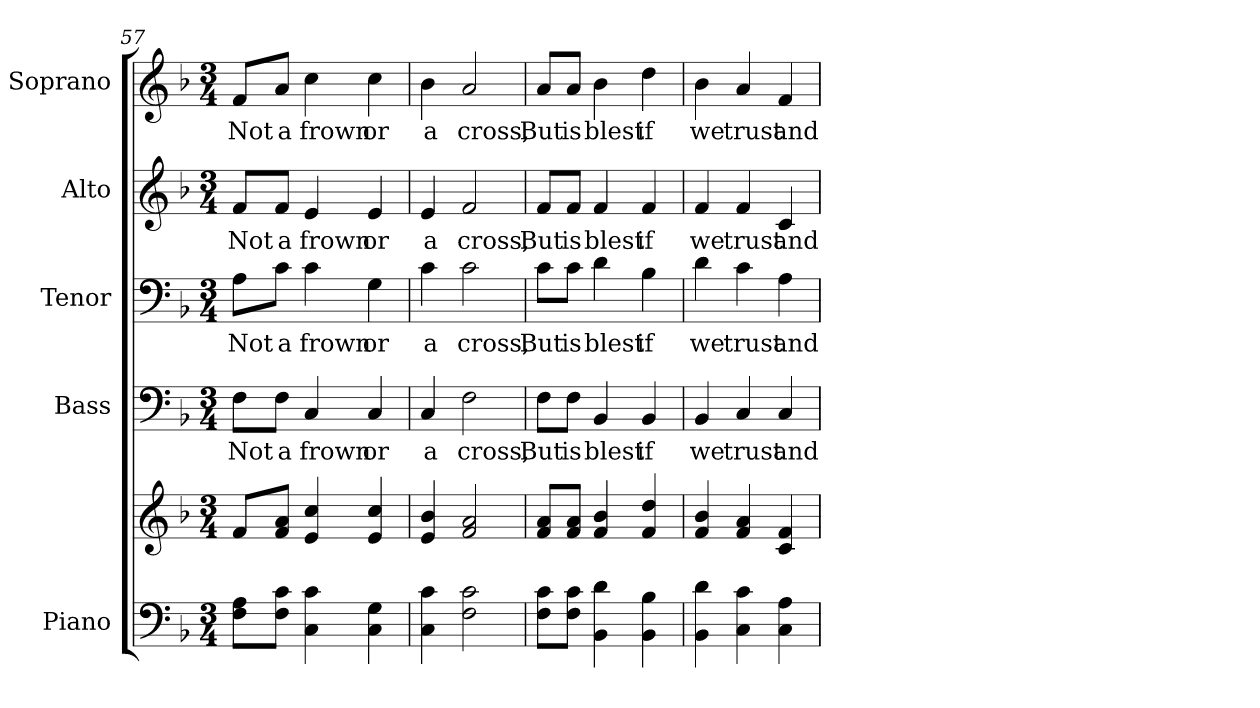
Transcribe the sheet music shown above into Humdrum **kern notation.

**kern	**kern	**kern	**text	**kern	**text	**kern	**text	**kern	**text
*part5	*part5	*part4	*part4	*part3	*part3	*part2	*part2	*part1	*part1
*staff6	*staff5	*staff4	*staff4	*staff3	*staff3	*staff2	*staff2	*staff1	*staff1
*I"Piano	*	*I"Bass	*	*I"Tenor	*	*I"Alto	*	*I"Soprano	*
*I'Pno.	*	*I'B.	*	*I'T.	*	*I'A.	*	*I'S.	*
!!LO:LB:g=z
*clefF4	*clefG2	*clefF4	*	*clefF4	*	*clefG2	*	*clefG2	*
*k[b-]	*k[b-]	*k[b-]	*	*k[b-]	*	*k[b-]	*	*k[b-]	*
*F:	*F:	*F:	*	*F:	*	*F:	*	*F:	*
*M3/4	*M3/4	*M3/4	*	*M3/4	*	*M3/4	*	*M3/4	*
=57	=57	=57	=57	=57	=57	=57	=57	=57	=57
!	!	!	!LO:LY:b:color=#000000	!	!	!	!	!	!
!	!	!	!	!	!LO:LY:b:color=#000000	!	!	!	!
!	!	!	!	!	!	!	!LO:LY:b:color=#000000	!	!
!	!	!	!	!	!	!	!	!	!LO:LY:b:color=#000000
8Fi\ 8AiL	8fi/L	8Fi\L	Not	8Ai\L	Not	8fi/L	Not	8fi/L	Not
!	!	!	!LO:LY:b:color=#000000	!	!	!	!	!	!
!	!	!	!	!	!LO:LY:b:color=#000000	!	!	!	!
!	!	!	!	!	!	!	!LO:LY:b:color=#000000	!	!
!	!	!	!	!	!	!	!	!	!LO:LY:b:color=#000000
8Fi\ 8ciJ	8fi/ 8aiJ	8Fi\J	a	8ci\J	a	8fi/J	a	8ai/J	a
!	!	!	!LO:LY:b:color=#000000	!	!	!	!	!	!
!	!	!	!	!	!LO:LY:b:color=#000000	!	!	!	!
!	!	!	!	!	!	!	!LO:LY:b:color=#000000	!	!
!	!	!	!	!	!	!	!	!	!LO:LY:b:color=#000000
4Ci\ 4ci	4ei/ 4cci	4Ci/	frown	4ci\	frown	4ei/	frown	4cci\	frown
!	!	!	!LO:LY:b:color=#000000	!	!	!	!	!	!
!	!	!	!	!	!LO:LY:b:color=#000000	!	!	!	!
!	!	!	!	!	!	!	!LO:LY:b:color=#000000	!	!
!	!	!	!	!	!	!	!	!	!LO:LY:b:color=#000000
4Ci\ 4Gi	4ei/ 4cci	4Ci/	or	4Gi\	or	4ei/	or	4cci\	or
=58	=58	=58	=58	=58	=58	=58	=58	=58	=58
!	!	!	!LO:LY:b:color=#000000	!	!	!	!	!	!
!	!	!	!	!	!LO:LY:b:color=#000000	!	!	!	!
!	!	!	!	!	!	!	!LO:LY:b:color=#000000	!	!
!	!	!	!	!	!	!	!	!	!LO:LY:b:color=#000000
4Ci\ 4ci	4ei/ 4b-i	4Ci/	a	4ci\	a	4ei/	a	4b-i\	a
!	!	!	!LO:LY:b:color=#000000	!	!	!	!	!	!
!	!	!	!	!	!LO:LY:b:color=#000000	!	!	!	!
!	!	!	!	!	!	!	!LO:LY:b:color=#000000	!	!
!	!	!	!	!	!	!	!	!	!LO:LY:b:color=#000000
2Fi\ 2ci	2fi/ 2ai	2Fi\	cross,	2ci\	cross,	2fi/	cross,	2ai/	cross,
=59	=59	=59	=59	=59	=59	=59	=59	=59	=59
!	!	!	!LO:LY:b:color=#000000	!	!	!	!	!	!
!	!	!	!	!	!LO:LY:b:color=#000000	!	!	!	!
!	!	!	!	!	!	!	!LO:LY:b:color=#000000	!	!
!	!	!	!	!	!	!	!	!	!LO:LY:b:color=#000000
8Fi\ 8ciL	8fi/ 8aiL	8Fi\L	But	8ci\L	But	8fi/L	But	8ai/L	But
!	!	!	!LO:LY:b:color=#000000	!	!	!	!	!	!
!	!	!	!	!	!LO:LY:b:color=#000000	!	!	!	!
!	!	!	!	!	!	!	!LO:LY:b:color=#000000	!	!
!	!	!	!	!	!	!	!	!	!LO:LY:b:color=#000000
8Fi\ 8ciJ	8fi/ 8aiJ	8Fi\J	is	8ci\J	is	8fi/J	is	8ai/J	is
!	!	!	!LO:LY:b:color=#000000	!	!	!	!	!	!
!	!	!	!	!	!LO:LY:b:color=#000000	!	!	!	!
!	!	!	!	!	!	!	!LO:LY:b:color=#000000	!	!
!	!	!	!	!	!	!	!	!	!LO:LY:b:color=#000000
4BB-i\ 4di	4fi/ 4b-i	4BB-i/	blest	4di\	blest	4fi/	blest	4b-i\	blest
!	!	!	!LO:LY:b:color=#000000	!	!	!	!	!	!
!	!	!	!	!	!LO:LY:b:color=#000000	!	!	!	!
!	!	!	!	!	!	!	!LO:LY:b:color=#000000	!	!
!	!	!	!	!	!	!	!	!	!LO:LY:b:color=#000000
4BB-i\ 4B-i	4fi/ 4ddi	4BB-i/	if	4B-i\	if	4fi/	if	4ddi\	if
=60	=60	=60	=60	=60	=60	=60	=60	=60	=60
!	!	!	!LO:LY:b:color=#000000	!	!	!	!	!	!
!	!	!	!	!	!LO:LY:b:color=#000000	!	!	!	!
!	!	!	!	!	!	!	!LO:LY:b:color=#000000	!	!
!	!	!	!	!	!	!	!	!	!LO:LY:b:color=#000000
4BB-i\ 4di	4fi/ 4b-i	4BB-i/	we	4di\	we	4fi/	we	4b-i\	we
!	!	!	!LO:LY:b:color=#000000	!	!	!	!	!	!
!	!	!	!	!	!LO:LY:b:color=#000000	!	!	!	!
!	!	!	!	!	!	!	!LO:LY:b:color=#000000	!	!
!	!	!	!	!	!	!	!	!	!LO:LY:b:color=#000000
4Ci\ 4ci	4fi/ 4ai	4Ci/	trust	4ci\	trust	4fi/	trust	4ai/	trust
!	!	!	!LO:LY:b:color=#000000	!	!	!	!	!	!
!	!	!	!	!	!LO:LY:b:color=#000000	!	!	!	!
!	!	!	!	!	!	!	!LO:LY:b:color=#000000	!	!
!	!	!	!	!	!	!	!	!	!LO:LY:b:color=#000000
4Ci\ 4Ai	4ci/ 4fi	4Ci/	and	4Ai\	and	4ci/	and	4fi/	and
=	=	=	=	=	=	=	=	=	=
*-	*-	*-	*-	*-	*-	*-	*-	*-	*-
